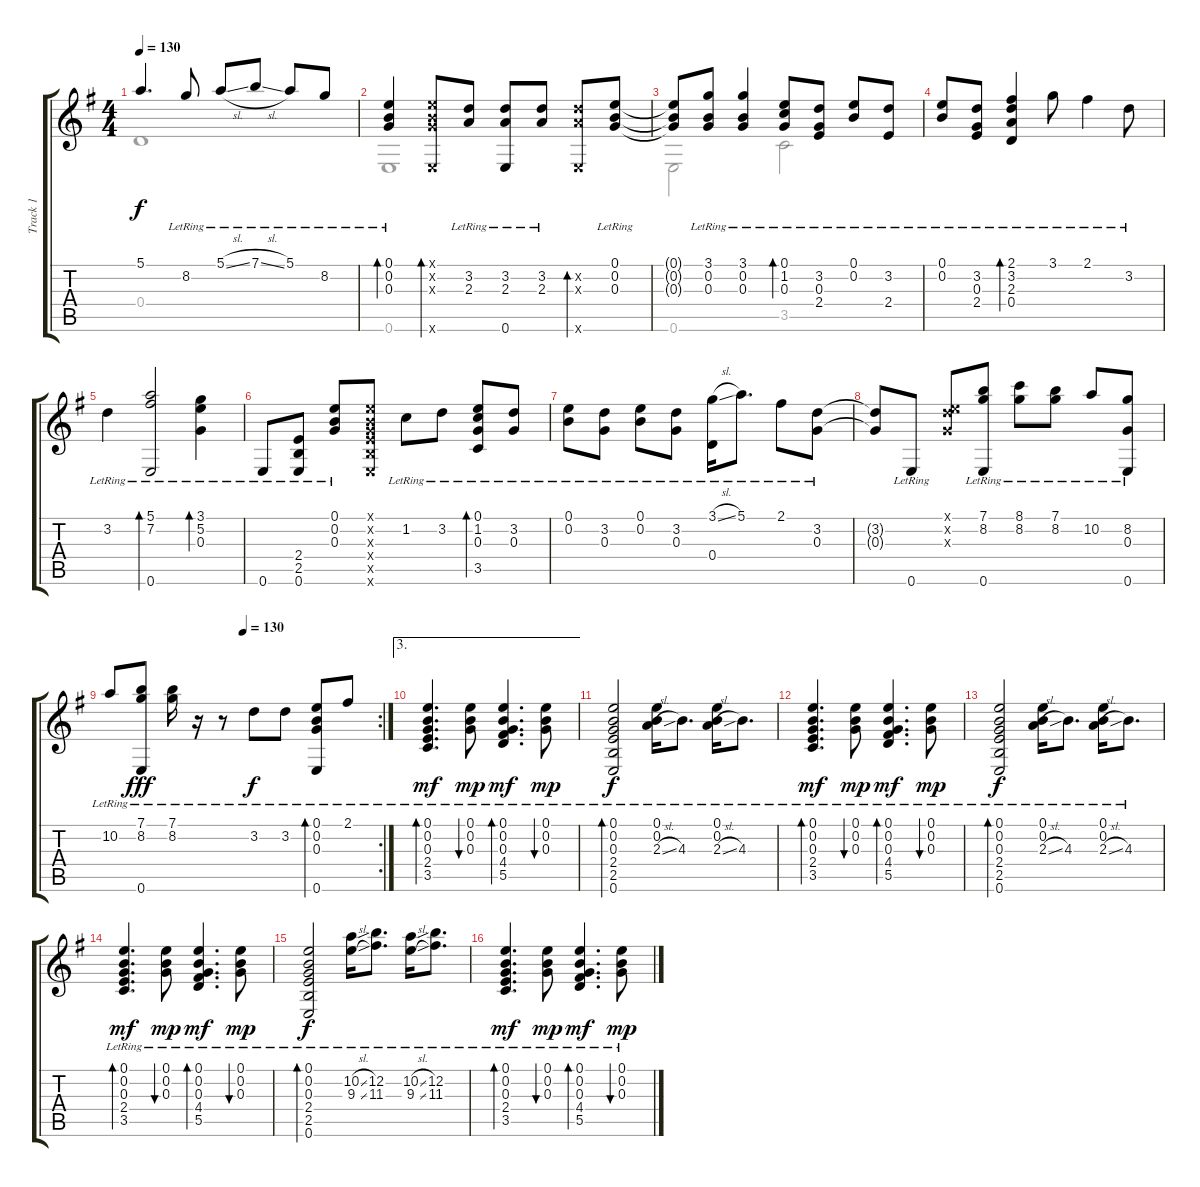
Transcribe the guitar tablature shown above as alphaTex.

\track ("Track 1" "Track 1") {instrument acousticguitarsteel}
\staff {score tabs}
\tuning (E4 B3 G3 D3 A2 E2) {hide}
\voice
\ts (4 4)
\tempo 130
\clef g2
\ks g
5.1{t}.4{d dy f} 8.2{lr}.8 5.1{sl lr}.8 7.1{sl lr}.8 5.1{lr}.8 8.2{lr}.8 |
(0.1{lr} 0.2{lr} 0.3{lr}).4{bd 480} (0.1{x} 0.2{x} 0.3{x} 0.6{x}).8{bd 480} (3.2{lr} 2.3{lr}).8 (3.2{lr} 2.3{lr} 0.6{lr}).8 (3.2{lr} 2.3{lr}).8 (3.2{x} 2.3{x} 0.6{x}).8{bd 480} (0.1{lr} 0.2{lr} 0.3{lr}).8 |
(0.1{t} 0.2{t} 0.3{t}).8 (3.1{lr} 0.2{lr} 0.3{lr}).8 (3.1{lr} 0.2{lr} 0.3{lr}).4 (0.1{lr} 1.2{lr} 0.3{lr}).8{bd 480} (3.2{lr} 0.3{lr} 2.4{lr}).8 (0.1{lr} 0.2{lr}).8 (3.2{lr} 2.4{lr}).8 |
(0.1{lr} 0.2{lr}).8 (3.2{lr} 0.3{lr} 2.4{lr}).8 (2.1{lr} 3.2{lr} 2.3{lr} 0.4{lr}).4{bd 480} 3.1{lr}.8 2.1{lr}.4 3.2{lr}.8 |
3.2{lr}.4 (5.1{lr} 7.2{lr} 0.6{lr}).2{bd 480} (3.1{lr} 5.2{lr} 0.3{lr}).4{bd 480} |
0.6{lr}.8 (2.4{lr} 2.5{lr} 0.6{lr}).8 (0.1{lr} 0.2{lr} 0.3{lr}).8 (0.1{x} 0.2{x} 0.3{x} 2.4{x} 2.5{x} 0.6{x}).8 1.2{lr}.8 3.2{lr}.8 (0.1{lr} 1.2{lr} 0.3{lr} 3.5{lr}).8{bd 480} (3.2{lr} 0.3{lr}).8 |
(0.1{lr} 0.2{lr}).8 (3.2{lr} 0.3{lr}).8 (0.1{lr} 0.2{lr}).8 (3.2{lr} 0.3{lr}).8 (3.1{sl lr} 0.4{lr}).16 5.1{lr}.8{d} 2.1{lr}.8 (3.2{lr} 0.3{lr}).8 |
(3.2{t} 0.3{t}).8 0.6{lr}.8 (0.1{x} 3.2{x} 0.3{x}).8 (7.1{lr} 8.2{lr} 0.6{lr}).8 (8.1{lr} 8.2{lr}).8 (7.1{lr} 8.2{lr}).8 10.2{lr}.8 (8.2{lr} 0.3{lr} 0.6{lr}).8 |
\rc 2
\tempo (130 0.5)
10.2{lr}.8 (7.1{lr} 8.2{lr} 0.6{lr}).8{dy fff} (7.1{lr} 8.2{lr}).16 r.16 r.8 3.2{lr}.8{dy f} 3.2{lr}.8 (0.1{lr} 0.2{lr} 0.3{lr} 0.6{lr}).8{bd 60} 2.1{lr}.8 |
\ae 3
(0.1{lr} 0.2{lr} 0.3{lr} 2.4{lr} 3.5{lr}).4{d bd 120 dy mf} (0.1{lr} 0.2{lr} 0.3{lr}).8{bu 120 dy mp} (0.1{lr} 0.2{lr} 0.3{lr} 4.4{lr} 5.5{lr}).4{d bd 60 dy mf} (0.1{lr} 0.2{lr} 0.3{lr}).8{bu 120 dy mp} |
(0.1{lr} 0.2{lr} 0.3{lr} 2.4{lr} 2.5{lr} 0.6{lr}).2{bd 60 dy f} (0.1{lr} 0.2{lr} 2.3{sl lr}).16 4.3{lr}.8{d} (0.1{lr} 0.2{lr} 2.3{sl lr}).16 4.3{lr}.8{d} |
(0.1{lr} 0.2{lr} 0.3{lr} 2.4{lr} 3.5{lr}).4{d bd 120 dy mf} (0.1{lr} 0.2{lr} 0.3{lr}).8{bu 120 dy mp} (0.1{lr} 0.2{lr} 0.3{lr} 4.4{lr} 5.5{lr}).4{d bd 60 dy mf} (0.1{lr} 0.2{lr} 0.3{lr}).8{bu 120 dy mp} |
(0.1{lr} 0.2{lr} 0.3{lr} 2.4{lr} 2.5{lr} 0.6{lr}).2{bd 60 dy f} (0.1{lr} 0.2{lr} 2.3{sl lr}).16 4.3{lr}.8{d} (0.1{lr} 0.2{lr} 2.3{sl lr}).16 4.3{lr}.8{d} |
(0.1{lr} 0.2{lr} 0.3{lr} 2.4{lr} 3.5{lr}).4{d bd 120 dy mf} (0.1{lr} 0.2{lr} 0.3{lr}).8{bu 120 dy mp} (0.1{lr} 0.2{lr} 0.3{lr} 4.4{lr} 5.5{lr}).4{d bd 60 dy mf} (0.1{lr} 0.2{lr} 0.3{lr}).8{bu 120 dy mp} |
(0.1{lr} 0.2{lr} 0.3{lr} 2.4{lr} 2.5{lr} 0.6{lr}).2{bd 60 dy f} (10.2{sl lr} 9.3{sl lr}).16 (12.2{lr} 11.3{lr}).8{d} (10.2{sl lr} 9.3{sl lr}).16 (12.2{lr} 11.3{lr}).8{d} |
(0.1{lr} 0.2{lr} 0.3{lr} 2.4{lr} 3.5{lr}).4{d bd 120 dy mf} (0.1{lr} 0.2{lr} 0.3{lr}).8{bu 120 dy mp} (0.1{lr} 0.2{lr} 0.3{lr} 4.4{lr} 5.5{lr}).4{d bd 60 dy mf} (0.1{lr} 0.2{lr} 0.3{lr}).8{bu 120 dy mp}
\voice
\clef g2
\ottava regular
\simile none
\ks g
0.4.1{dy f} |
0.6.1 |
0.6.2 3.5.2 |
|
|
|
|
|
|
|
|
|
|
|
|
